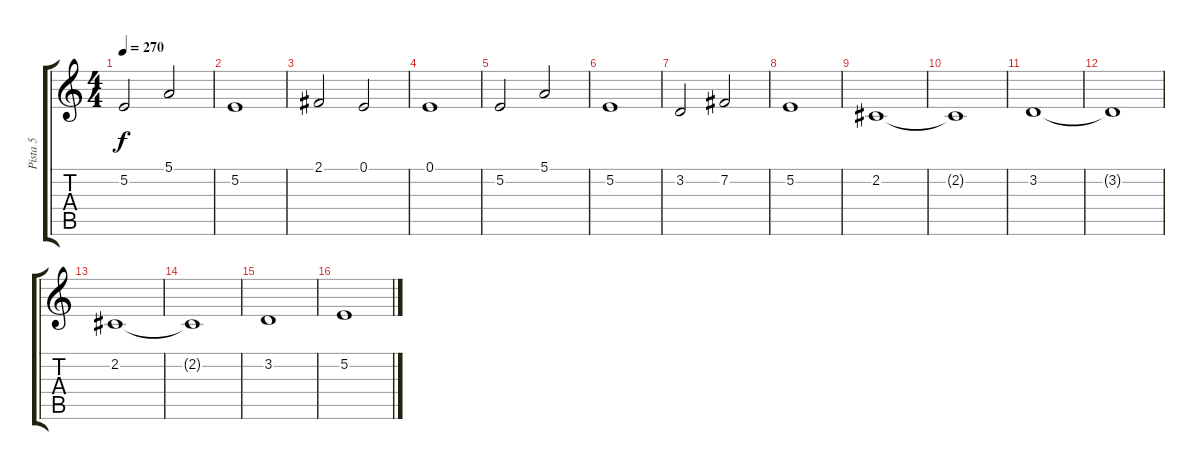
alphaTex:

\track ("Pista 5" "Pista 5") {instrument altosax}
\staff {score tabs}
\tuning (E4 B3 G3 D3 A2 E2) {hide}
\ts (4 4)
\tempo 270
\clef g2
\ks c
5.2.2{dy f} 5.1.2 |
5.2.1 |
2.1.2 0.1.2 |
0.1.1 |
5.2.2 5.1.2 |
5.2.1 |
3.2.2 7.2.2 |
5.2.1 |
2.2.1 |
2.2{t}.1 |
3.2.1 |
3.2{t}.1 |
2.2.1 |
2.2{t}.1 |
3.2.1 |
5.2.1
